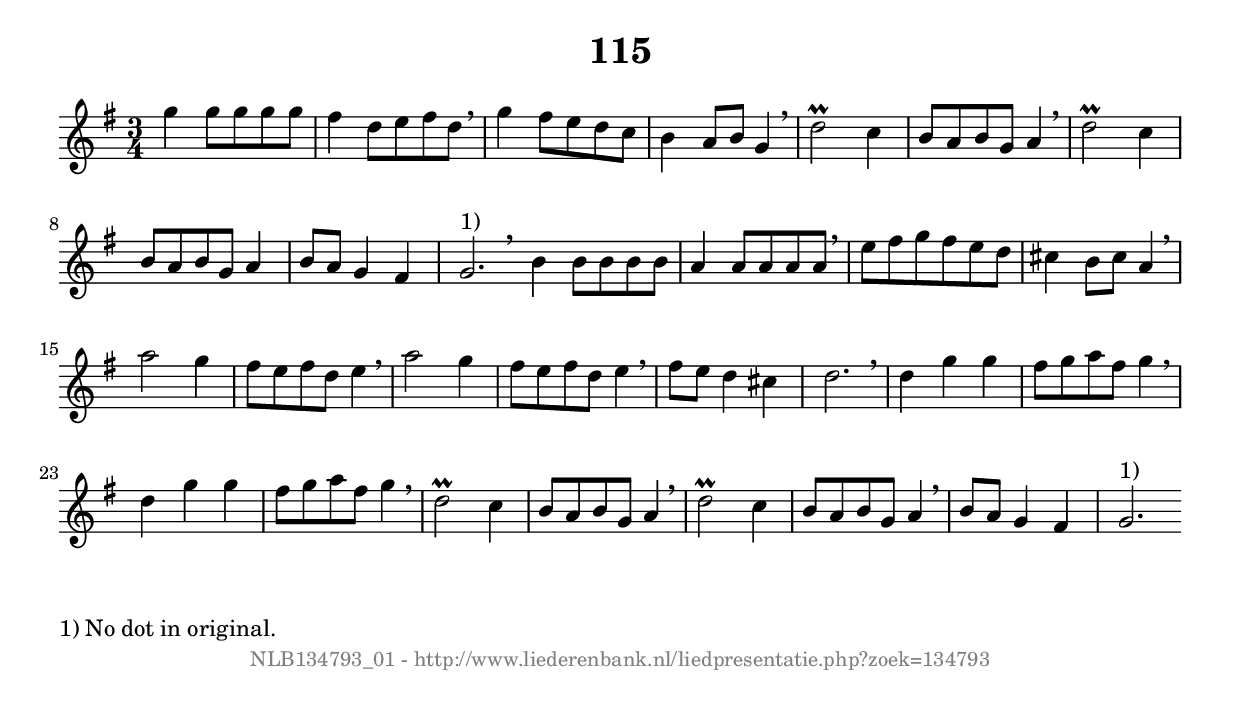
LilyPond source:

%
% produced by wce2krn 1.64 (7 June 2014)
%
\version"2.16"
#(append! paper-alist '(("long" . (cons (* 210 mm) (* 2000 mm)))))
#(set-default-paper-size "long")
sb = {\breathe}
mBreak = {\breathe }
bBreak = {\breathe }
x = {\once\override NoteHead #'style = #'cross }
gl=\glissando
itime={\override Staff.TimeSignature #'stencil = ##f }
ficta = {\once\set suggestAccidentals = ##t}
fine = {\once\override Score.RehearsalMark #'self-alignment-X = #1 \mark \markup {\italic{Fine}}}
dc = {\once\override Score.RehearsalMark #'self-alignment-X = #1 \mark \markup {\italic{D.C.}}}
dcf = {\once\override Score.RehearsalMark #'self-alignment-X = #1 \mark \markup {\italic{D.C. al Fine}}}
dcc = {\once\override Score.RehearsalMark #'self-alignment-X = #1 \mark \markup {\italic{D.C. al Coda}}}
ds = {\once\override Score.RehearsalMark #'self-alignment-X = #1 \mark \markup {\italic{D.S.}}}
dsf = {\once\override Score.RehearsalMark #'self-alignment-X = #1 \mark \markup {\italic{D.S. al Fine}}}
dsc = {\once\override Score.RehearsalMark #'self-alignment-X = #1 \mark \markup {\italic{D.S. al Coda}}}
pv = {\set Score.repeatCommands = #'((volta "1"))}
sv = {\set Score.repeatCommands = #'((volta "2"))}
tv = {\set Score.repeatCommands = #'((volta "3"))}
qv = {\set Score.repeatCommands = #'((volta "4"))}
xv = {\set Score.repeatCommands = #'((volta #f))}
\header{ tagline = ""
title = "115"
}
\score {{
\key g \major
\relative g'
{
\set melismaBusyProperties = #'()
\time 3/4
\tempo 4=120
\override Score.MetronomeMark #'transparent = ##t
\override Score.RehearsalMark #'break-visibility = #(vector #t #t #f)
g'4 g8 g g g fis4 d8 e fis d \sb g4 fis8 e d c b4 a8 b g4 \sb d'2^\prall c4 b8 a b g a4 \sb d2^\prall c4 b8 a b g a4 b8 a g4 fis g2.^"1)" \bar ":|:" \bBreak
b4 b8 b b b a4 a8 a a a \sb e' fis g fis e d cis4 b8 cis a4 \sb a'2 g4 fis8 e fis d e4 \sb a2 g4 fis8 e fis d e4 \sb \mBreak \bar "|"
fis8 e d4 cis d2. \sb d4 g g fis8 g a fis g4 \sb d4 g g fis8 g a fis g4 \sb \mBreak \bar "|"
d2^\prall c4 b8 a b g a4 \sb d2^\prall c4 b8 a b g a4 \sb b8 a g4 fis g2.^"1)" \bar ":|"
 }}
 \midi { }
 \layout {
            indent = 0.0\cm
}
}
\markup { \wordwrap-string #" 
1) No dot in original.
"}
\markup { \vspace #0 } \markup { \with-color #grey \fill-line { \center-column { \smaller "NLB134793_01 - http://www.liederenbank.nl/liedpresentatie.php?zoek=134793" } } }
